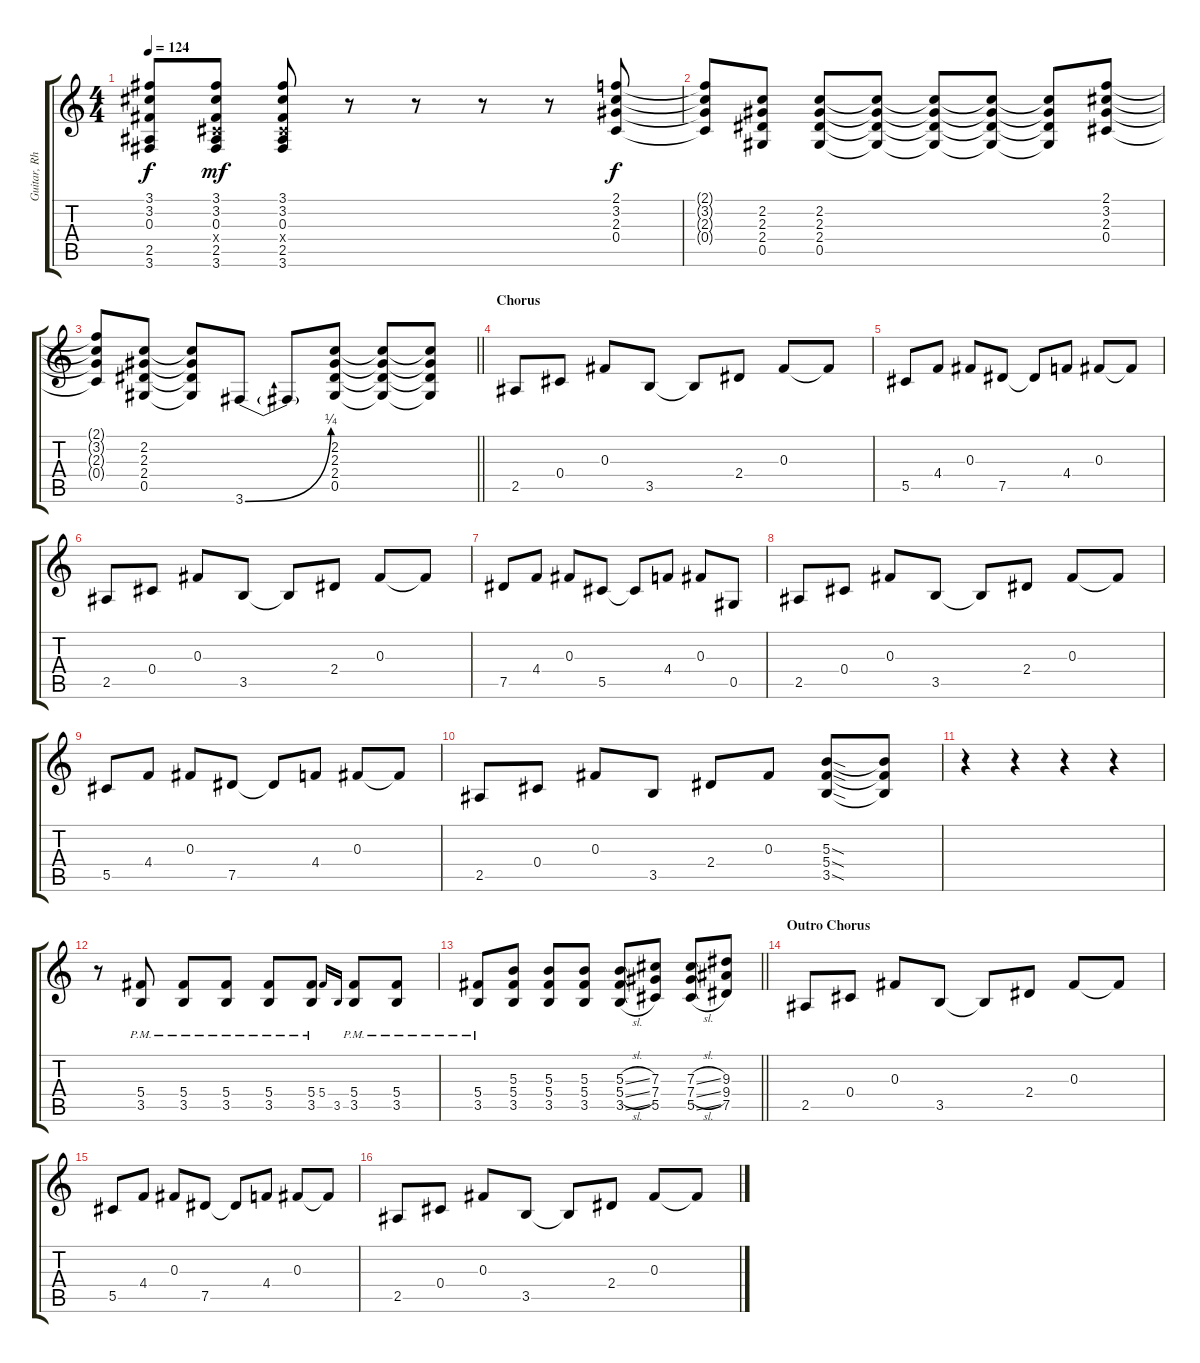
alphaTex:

\track ("Guitar, Rhythm" "Guitar, Rh") {instrument distortionguitar}
\staff {score tabs}
\tuning (Eb4 Bb3 Gb3 Db3 Ab2 Eb2) {hide}
\ts (4 4)
\tempo 124
\clef g2
\ks c
(3.1{t} 3.2{t} 0.3{t} 2.5{t} 3.6{t}).8{dy f} (3.1 3.2 0.3 0.4{x} 2.5 3.6).8{dy mf} (3.1 3.2 0.3 0.4{x} 2.5 3.6).8 r.8 r.8 r.8 r.8 (2.1 3.2 2.3 0.4).8{dy f} |
(2.1{t} 3.2{t} 2.3{t} 0.4{t}).8 (2.2 2.3 2.4 0.5).8 (2.2 2.3 2.4 0.5).8 (2.2{t} 2.3{t} 2.4{t} 0.5{t}).8 (2.2{t} 2.3{t} 2.4{t} 0.5{t}).8 (2.2{t} 2.3{t} 2.4{t} 0.5{t}).8 (2.2{t} 2.3{t} 2.4{t} 0.5{t}).8 (2.1 3.2 2.3 0.4).8 |
\barLineRight lightlight
(2.1{t} 3.2{t} 2.3{t} 0.4{t}).8 (2.2 2.3 2.4 0.5).8 (2.2{t} 2.3{t} 2.4{t} 0.5{t}).8 3.6{be (bend 0 0 60 1)}.8 3.6{t}.8 (2.2 2.3 2.4 0.5).8 (2.2{t} 2.3{t} 2.4{t} 0.5{t}).8 (2.2{t} 2.3{t} 2.4{t} 0.5{t}).8 |
\section ("" "Chorus")
2.5.8 0.4.8 0.3.8 3.5.8 3.5{t}.8 2.4.8 0.3.8 0.3{t}.8 |
5.5.8 4.4.8 0.3.8 7.5.8 7.5{t}.8 4.4.8 0.3.8 0.3{t}.8 |
2.5.8 0.4.8 0.3.8 3.5.8 3.5{t}.8 2.4.8 0.3.8 0.3{t}.8 |
7.5.8 4.4.8 0.3.8 5.5.8 5.5{t}.8 4.4.8 0.3.8 0.5.8 |
2.5.8 0.4.8 0.3.8 3.5.8 3.5{t}.8 2.4.8 0.3.8 0.3{t}.8 |
5.5.8{txt " "} 4.4.8 0.3.8 7.5.8 7.5{t}.8 4.4.8 0.3.8 0.3{t}.8 |
2.5.8 0.4.8 0.3.8 3.5.8 2.4.8 0.3.8 (5.3{sod} 5.4{sod} 3.5{sod}).8 (5.3{t} 5.4{t} 3.5{t}).8 |
r.4 r.4 r.4 r.4 |
r.8 (5.4{pm} 3.5{pm}).8 (5.4{pm} 3.5{pm}).8 (5.4{pm} 3.5{pm}).8 (5.4{pm} 3.5{pm}).8 (5.4{pm} 3.5{pm}).8 5.4.16{gr onbeat} 3.5.16{gr onbeat} (5.4{pm} 3.5{pm}).8 (5.4{pm} 3.5{pm}).8 |
\barLineRight lightlight
(5.4{pm} 3.5{pm}).8 (5.3 5.4 3.5).8 (5.3 5.4 3.5).8 (5.3 5.4 3.5).8 (5.3{sl} 5.4{sl} 3.5{sl}).8 (7.3 7.4 5.5).8 (7.3{sl} 7.4{sl} 5.5{sl}).8 (9.3 9.4 7.5).8 |
\section ("" "Outro Chorus")
2.5.8 0.4.8 0.3.8 3.5.8 3.5{t}.8 2.4.8 0.3.8 0.3{t}.8 |
5.5.8 4.4.8 0.3.8 7.5.8 7.5{t}.8 4.4.8 0.3.8 0.3{t}.8 |
2.5.8 0.4.8 0.3.8 3.5.8 3.5{t}.8 2.4.8 0.3.8 0.3{t}.8
